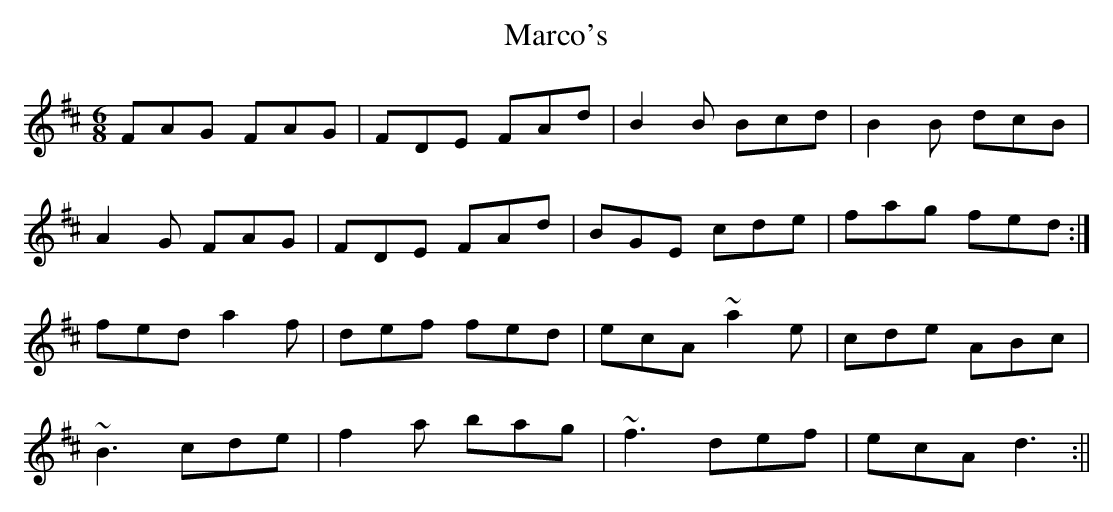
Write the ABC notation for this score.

X:1
T:Marco's
M:6/8
L:1/8
K:DMaj
FAG FAG|FDE FAd|B2B Bcd|B2B dcB|!
A2G FAG|FDE FAd|BGE cde|fag fed:|!
fed a2f|def fed|ecA ~a2e|cde ABc|!
~B3 cde| f2a bag|~f3 def|ecA d3:||!
